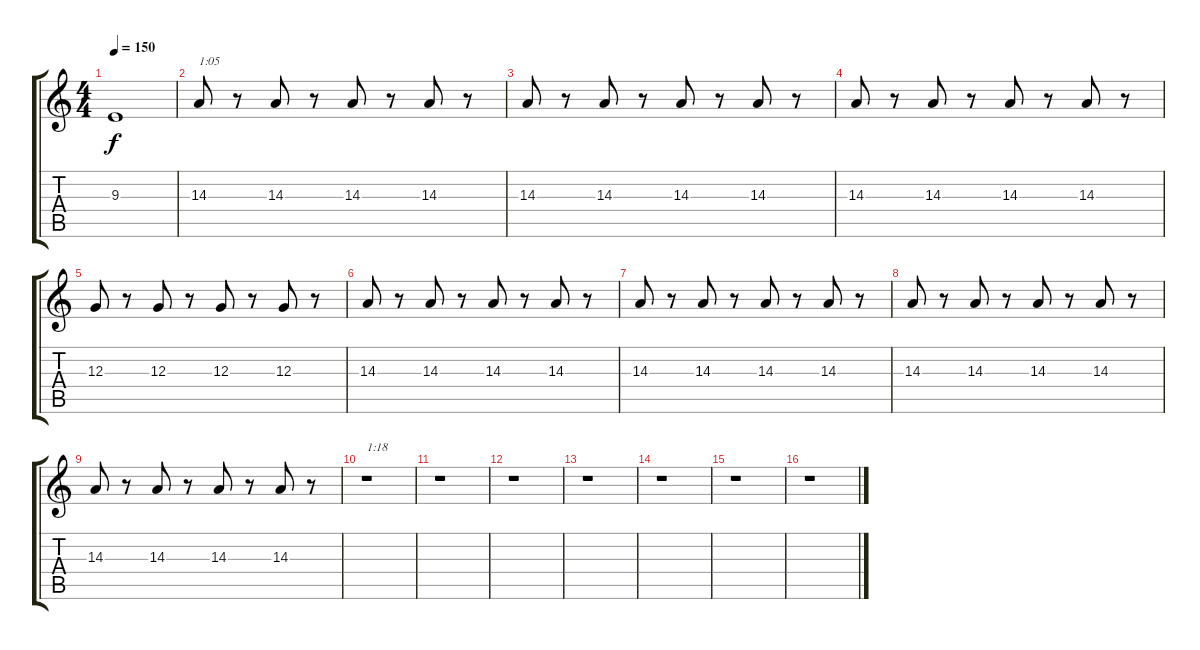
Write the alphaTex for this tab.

\track "" {instrument clavinet}
\staff {score tabs}
\tuning (E4 B3 G3 D3 A2 E2) {hide}
\ts (4 4)
\tempo 150
\clef g2
\ks c
9.3.1{dy f} |
14.3.8{txt "1:05"} r.8 14.3.8 r.8 14.3.8 r.8 14.3.8 r.8 |
14.3.8 r.8 14.3.8 r.8 14.3.8 r.8 14.3.8 r.8 |
14.3.8 r.8 14.3.8 r.8 14.3.8 r.8 14.3.8 r.8 |
12.3.8 r.8 12.3.8 r.8 12.3.8 r.8 12.3.8 r.8 |
14.3.8 r.8 14.3.8 r.8 14.3.8 r.8 14.3.8 r.8 |
14.3.8 r.8 14.3.8 r.8 14.3.8 r.8 14.3.8 r.8 |
14.3.8 r.8 14.3.8 r.8 14.3.8 r.8 14.3.8 r.8 |
14.3.8 r.8 14.3.8 r.8 14.3.8 r.8 14.3.8 r.8 |
r.1{txt "1:18"} |
r.1 |
r.1 |
r.1 |
r.1 |
r.1 |
r.1
